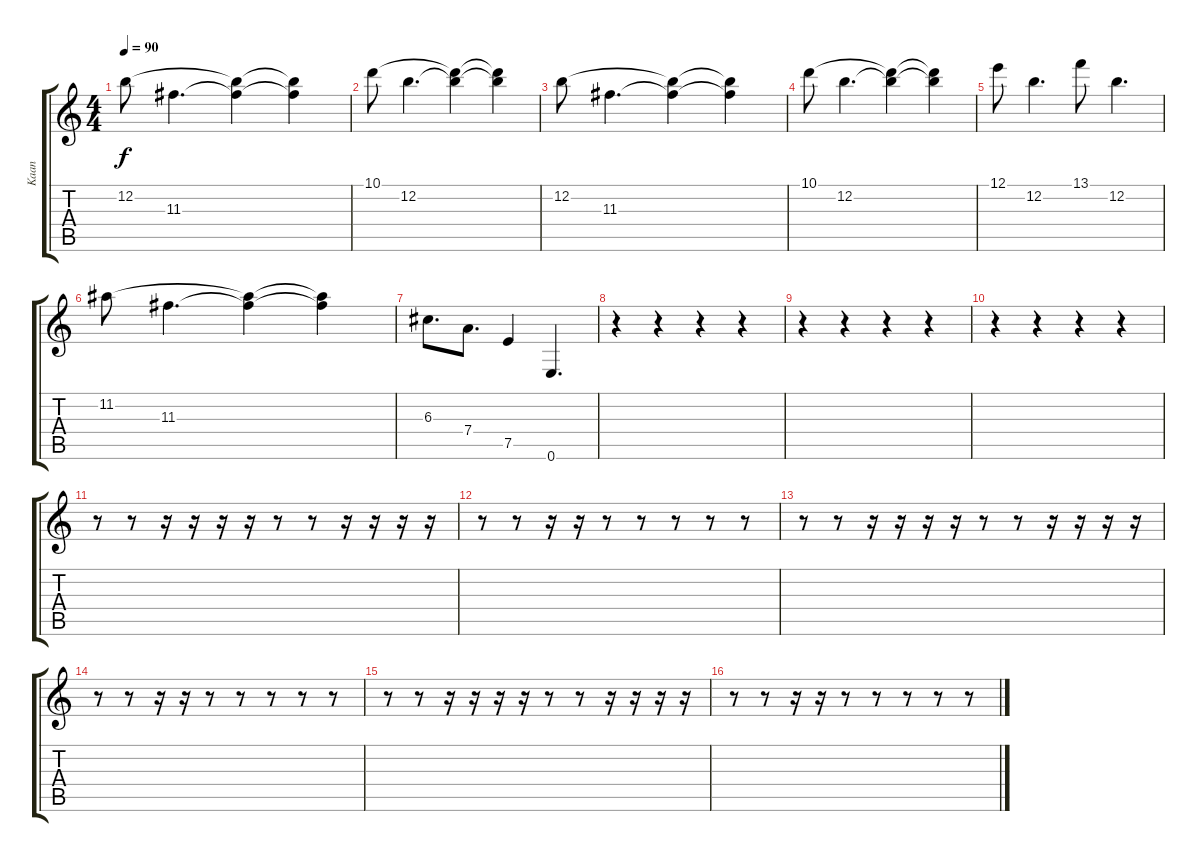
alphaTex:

\track ("Kaan" "Kaan") {instrument electricguitarclean}
\staff {score tabs}
\tuning (E4 B3 G3 D3 A2 E2) {hide}
\ts (4 4)
\tempo 90
\clef g2
\ks c
12.2.8{dy f} 11.3.4{d} (12.2{t} 11.3{t}).4 (12.2{t} 11.3{t}).4 |
10.1.8 12.2.4{d} (10.1{t} 12.2{t}).4 (10.1{t} 12.2{t}).4 |
12.2.8 11.3.4{d} (12.2{t} 11.3{t}).4 (12.2{t} 11.3{t}).4 |
10.1.8 12.2.4{d} (10.1{t} 12.2{t}).4 (10.1{t} 12.2{t}).4 |
12.1.8 12.2.4{d} 13.1.8 12.2.4{d} |
11.2.8 11.3.4{d} (11.2{t} 11.3{t}).4 (11.2{t} 11.3{t}).4 |
6.3.8{d} 7.4.8{d} 7.5.4 0.6.4{d} |
r.4 r.4 r.4 r.4 |
r.4 r.4 r.4 r.4 |
r.4 r.4 r.4 r.4 |
r.8 r.8 r.16 r.16 r.16 r.16 r.8 r.8 r.16 r.16 r.16 r.16 |
r.8 r.8 r.16 r.16 r.8 r.8 r.8 r.8 r.8 |
r.8 r.8 r.16 r.16 r.16 r.16 r.8 r.8 r.16 r.16 r.16 r.16 |
r.8 r.8 r.16 r.16 r.8 r.8 r.8 r.8 r.8 |
r.8 r.8 r.16 r.16 r.16 r.16 r.8 r.8 r.16 r.16 r.16 r.16 |
r.8 r.8 r.16 r.16 r.8 r.8 r.8 r.8 r.8
